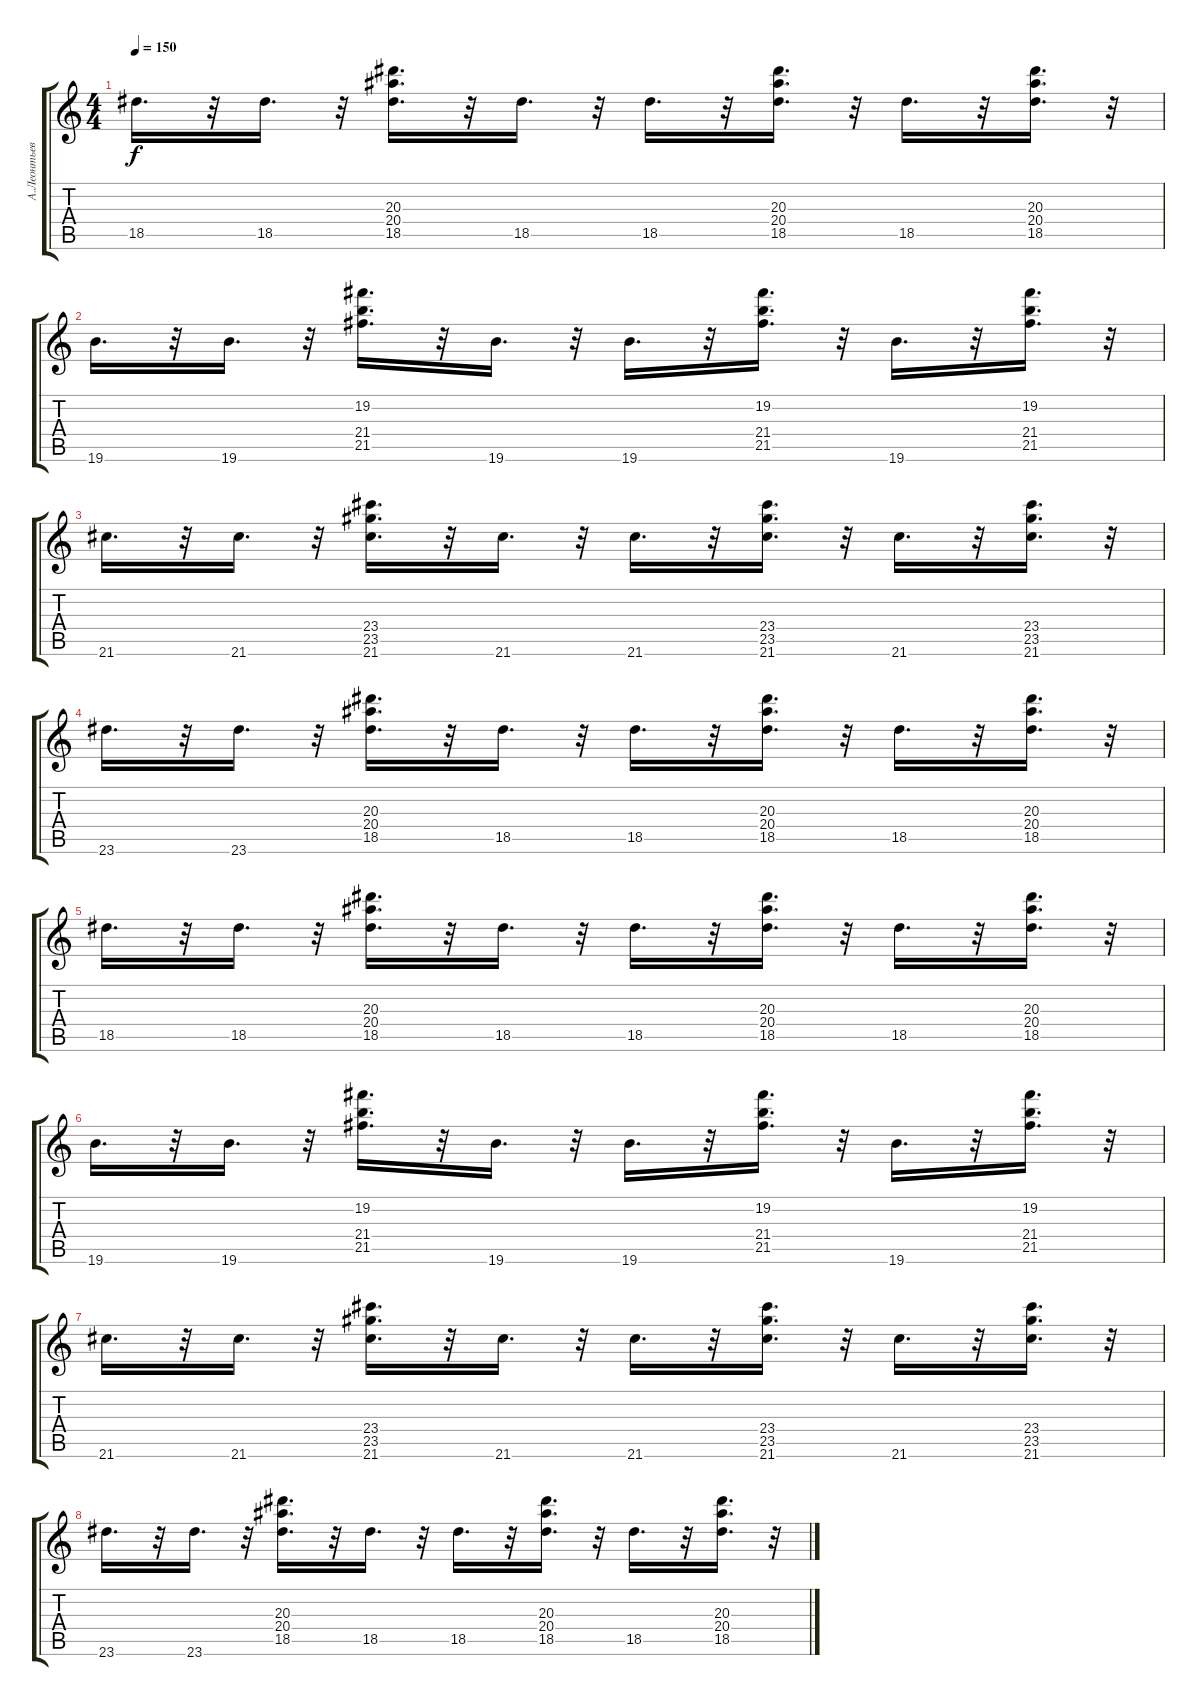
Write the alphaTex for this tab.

\track ("А.Леонтьев" "А.Леонтьев") {instrument distortionguitar}
\staff {score tabs}
\tuning (E4 B3 G3 D3 A2 E2) {hide}
\ts (4 4)
\tempo 150
\clef g2
\ks c
18.5.16{d dy f} r.32 18.5.16{d} r.32 (20.3 20.4 18.5).16{d} r.32 18.5.16{d} r.32 18.5.16{d} r.32 (20.3 20.4 18.5).16{d} r.32 18.5.16{d} r.32 (20.3 20.4 18.5).16{d} r.32 |
19.6.16{d} r.32 19.6.16{d} r.32 (19.2 21.4 21.5).16{d} r.32 19.6.16{d} r.32 19.6.16{d} r.32 (19.2 21.4 21.5).16{d} r.32 19.6.16{d} r.32 (19.2 21.4 21.5).16{d} r.32 |
21.6.16{d} r.32 21.6.16{d} r.32 (23.4 23.5 21.6).16{d} r.32 21.6.16{d} r.32 21.6.16{d} r.32 (23.4 23.5 21.6).16{d} r.32 21.6.16{d} r.32 (23.4 23.5 21.6).16{d} r.32 |
23.6.16{d} r.32 23.6.16{d} r.32 (20.3 20.4 18.5).16{d} r.32 18.5.16{d} r.32 18.5.16{d} r.32 (20.3 20.4 18.5).16{d} r.32 18.5.16{d} r.32 (20.3 20.4 18.5).16{d} r.32 |
18.5.16{d} r.32 18.5.16{d} r.32 (20.3 20.4 18.5).16{d} r.32 18.5.16{d} r.32 18.5.16{d} r.32 (20.3 20.4 18.5).16{d} r.32 18.5.16{d} r.32 (20.3 20.4 18.5).16{d} r.32 |
19.6.16{d} r.32 19.6.16{d} r.32 (19.2 21.4 21.5).16{d} r.32 19.6.16{d} r.32 19.6.16{d} r.32 (19.2 21.4 21.5).16{d} r.32 19.6.16{d} r.32 (19.2 21.4 21.5).16{d} r.32 |
21.6.16{d} r.32 21.6.16{d} r.32 (23.4 23.5 21.6).16{d} r.32 21.6.16{d} r.32 21.6.16{d} r.32 (23.4 23.5 21.6).16{d} r.32 21.6.16{d} r.32 (23.4 23.5 21.6).16{d} r.32 |
23.6.16{d} r.32 23.6.16{d} r.32 (20.3 20.4 18.5).16{d} r.32 18.5.16{d} r.32 18.5.16{d} r.32 (20.3 20.4 18.5).16{d} r.32 18.5.16{d} r.32 (20.3 20.4 18.5).16{d} r.32
